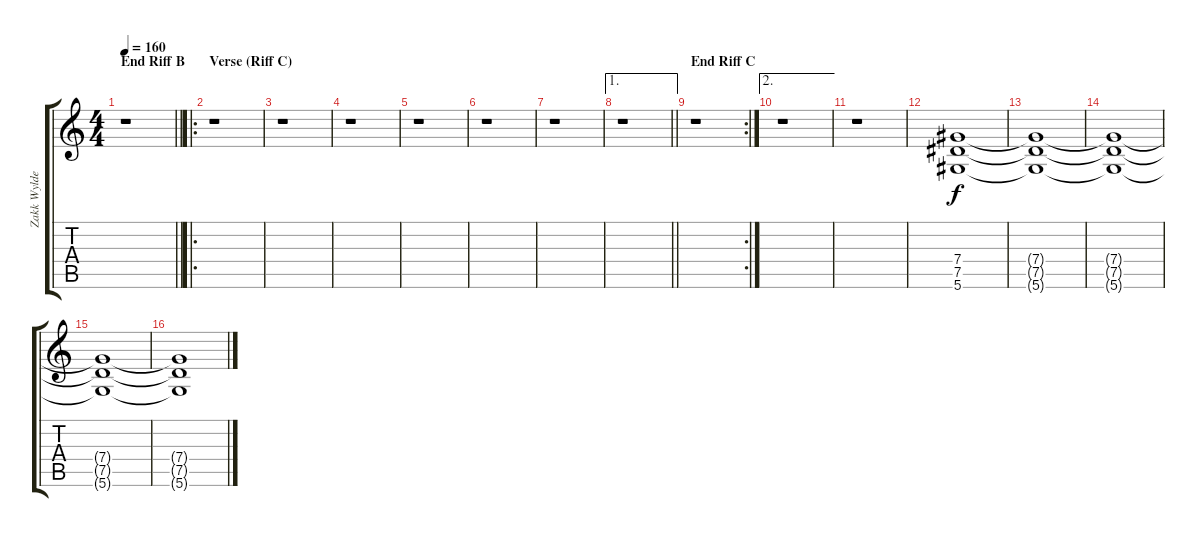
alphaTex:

\track ("Zakk Wylde (Rhytm Gtr.3)" "Zakk Wylde") {instrument distortionguitar}
\staff {score tabs}
\tuning (Eb4 Bb3 Gb3 Db3 Ab2 Eb2) {hide}
\ts (4 4)
\section ("" "End Riff B")
\tempo 160
\clef g2
\barLineRight lightlight
\ks c
r.1{dy f} |
\ro
\section ("" "Verse (Riff C)")
r.1 |
r.1 |
r.1 |
r.1 |
r.1 |
r.1 |
\ae 1
\barLineRight lightlight
r.1 |
\rc 2
\section ("" "End Riff C")
r.1 |
\ae 2
r.1 |
r.1 |
(7.4 7.5 5.6).1 |
(7.4{t} 7.5{t} 5.6{t}).1 |
(7.4{t} 7.5{t} 5.6{t}).1 |
(7.4{t} 7.5{t} 5.6{t}).1 |
(7.4{t} 7.5{t} 5.6{t}).1
